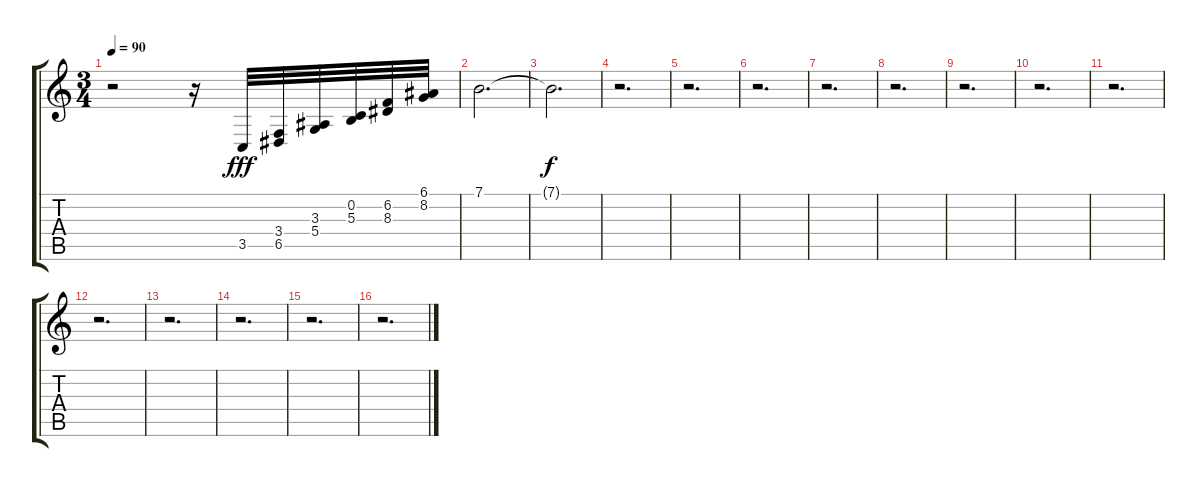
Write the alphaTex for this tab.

\track "" {instrument orchestralharp}
\staff {score tabs}
\tuning (E4 B3 G3 D3 A2 E2) {hide}
\ts (3 4)
\tempo 90
\clef g2
\ks c
r.2{dy f} r.16 3.5.32{dy fff} (3.4 6.5).32 (3.3 5.4).32 (0.2 5.3).32 (6.2 8.3).32 (6.1 8.2).32 |
7.1.2{d} |
7.1{t}.2{d dy f} |
r.2{d} |
r.2{d} |
r.2{d} |
r.2{d} |
r.2{d} |
r.2{d} |
r.2{d} |
r.2{d} |
r.2{d} |
r.2{d} |
r.2{d} |
r.2{d} |
r.2{d}
